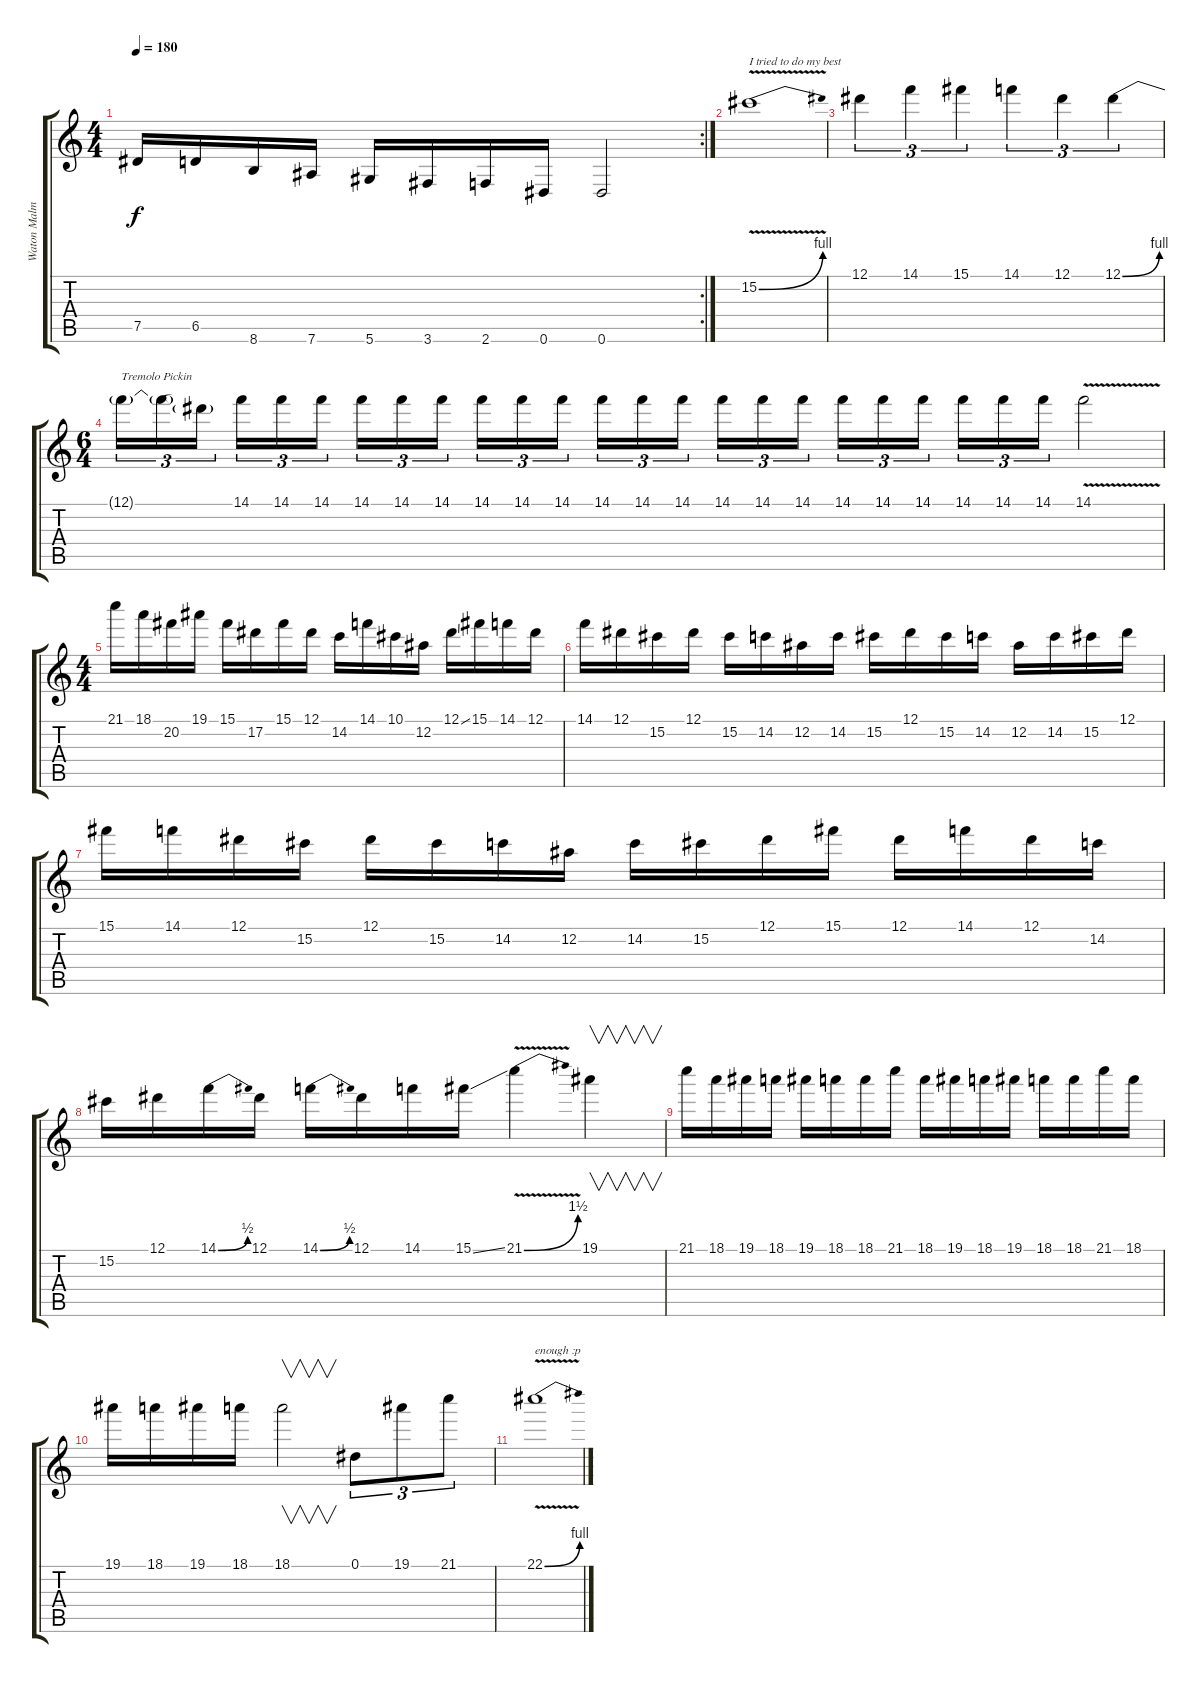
\track ("Waton Malmsteen" "Waton Malm") {instrument overdrivenguitar}
\staff {score tabs}
\tuning (Eb4 Bb3 Gb3 Db3 Ab2 Eb2) {hide}
\rc 2
\ts (4 4)
\tempo 180
\clef g2
\ks c
7.5.16{dy f} 6.5.16 8.6.16 7.6.16 5.6.16 3.6.16 2.6.16 0.6.16 0.6.2 |
15.2{be (bend 0 0 60 4) v}.1{txt "I tried to do my best"} |
12.1.4{tu (3 2)} 14.1.4{tu (3 2)} 15.1.4{tu (3 2)} 14.1.4{tu (3 2)} 12.1.4{tu (3 2)} 12.1{be (bend 0 0 60 4)}.4{tu (3 2)} |
\ts (6 4)
12.1{t}.16{tu (3 2) txt "Tremolo Pickin"} 12.1{t}.16{tu (3 2)} 12.1{t}.16{tu (3 2)} 14.1.16{tu (3 2)} 14.1.16{tu (3 2)} 14.1.16{tu (3 2)} 14.1.16{tu (3 2)} 14.1.16{tu (3 2)} 14.1.16{tu (3 2)} 14.1.16{tu (3 2)} 14.1.16{tu (3 2)} 14.1.16{tu (3 2)} 14.1.16{tu (3 2)} 14.1.16{tu (3 2)} 14.1.16{tu (3 2)} 14.1.16{tu (3 2)} 14.1.16{tu (3 2)} 14.1.16{tu (3 2)} 14.1.16{tu (3 2)} 14.1.16{tu (3 2)} 14.1.16{tu (3 2)} 14.1.16{tu (3 2)} 14.1.16{tu (3 2)} 14.1.16{tu (3 2)} 14.1{v}.2 |
\ts (4 4)
21.1.16 18.1.16 20.2.16 19.1.16 15.1.16 17.2.16 15.1.16 12.1.16 14.2.16 14.1.16 10.1.16 12.2.16 12.1{ss}.16 15.1.16 14.1.16 12.1.16 |
14.1.16 12.1.16 15.2.16 12.1.16 15.2.16 14.2.16 12.2.16 14.2.16 15.2.16 12.1.16 15.2.16 14.2.16 12.2.16 14.2.16 15.2.16 12.1.16 |
15.1.16 14.1.16 12.1.16 15.2.16 12.1.16 15.2.16 14.2.16 12.2.16 14.2.16 15.2.16 12.1.16 15.1.16 12.1.16 14.1.16 12.1.16 14.2.16 |
15.2.16 12.1.16 14.1{be (bend 0 0 60 2)}.16 12.1.16 14.1{be (bend 0 0 60 2)}.16 12.1.16 14.1.16 15.1{ss}.16 21.1{be (bend 0 0 60 6) v}.4 19.1.4{v} |
21.1.16 18.1.16 19.1.16 18.1.16 19.1.16 18.1.16 18.1.16 21.1.16 18.1.16 19.1.16 18.1.16 19.1.16 18.1.16 18.1.16 21.1.16 18.1.16 |
19.1.16 18.1.16 19.1.16 18.1.16 18.1.2{v} 0.1.8{tu (3 2)} 19.1.8{tu (3 2)} 21.1.8{tu (3 2)} |
22.1{be (bend 0 0 60 4) v}.1{txt "enough :p"}
